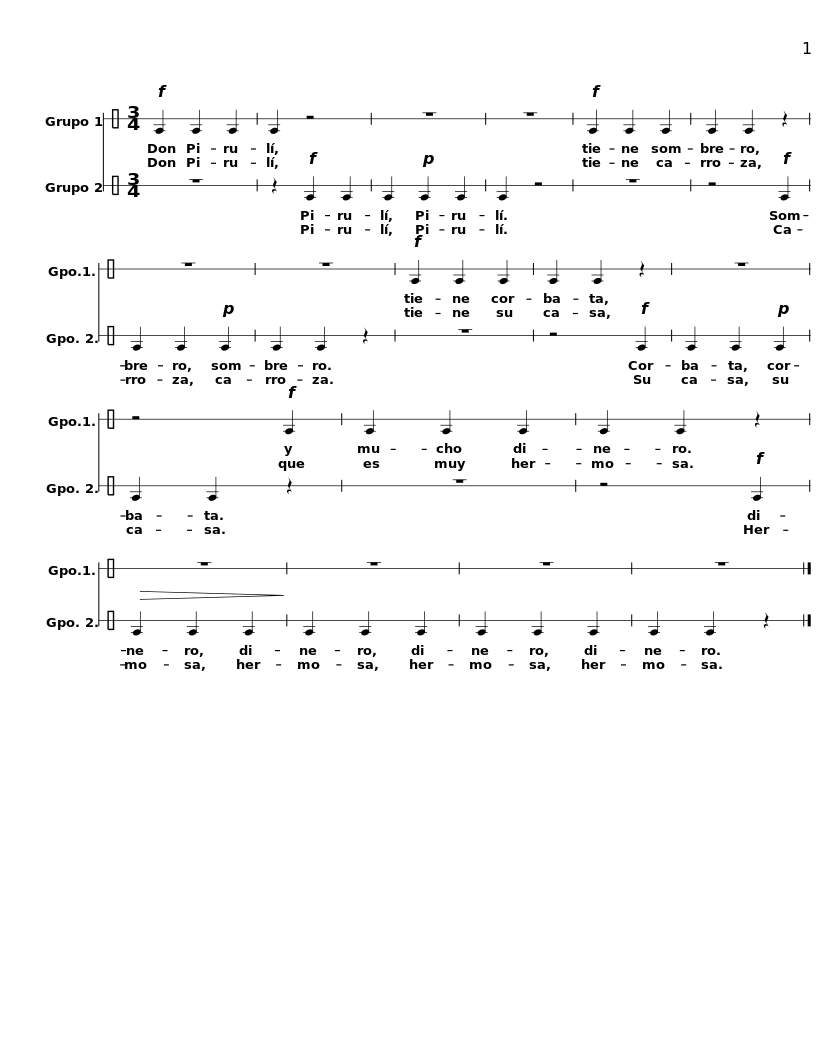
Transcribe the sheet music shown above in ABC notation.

X:1
%%score 1 2
L:1/8
M:3/4
I:linebreak $
K:C
V:1 perc stafflines=1
K:none
V:2 perc stafflines=1
K:none
V:1
!f! E2 E2 E2 | E2 z4 | z6 | z6 |!f! E2 E2 E2 | %5
 E2 E2 z2 | z6 | z6 |!f! E2 E2 E2 |$ E2 E2 z2 | %10
 z6 | z4!f! E2 | E2 E2 E2 | E2 E2 z2 | z6 | %15
 z6 | z6 |$ z6 |] %18
V:2
 z6 | z2!f! E2 E2 | E2!p! E2 E2 | E2 z4 | z6 | %5
 z4!f! E2 | E2 E2!p! E2 | E2 E2 z2 | z6 |$ z4!f! E2 | %10
 E2 E2!p! E2 | E2 E2 z2 | z6 | z4!f! E2 |!>(! E2 E2 E2!>)! | %15
 E2 E2 E2 | E2 E2 E2 |$ E2 E2 z2 |] %18
